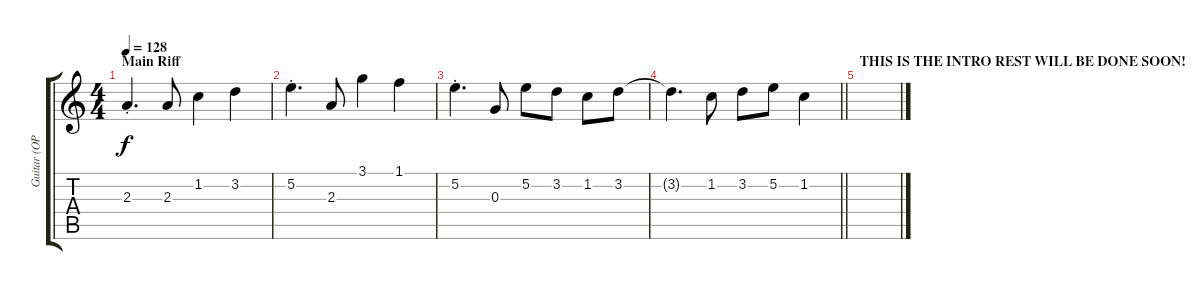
\track ("Guitar (OPTIONAL)" "Guitar (OP") {mute instrument distortionguitar}
\staff {score tabs}
\tuning (E4 B3 G3 D3 A2 E2) {hide}
\ts (4 4)
\section ("" "Main Riff")
\tempo 128
\clef g2
\ks c
2.3{st}.4{d dy f} 2.3.8 1.2.4 3.2.4 |
5.2{st}.4{d} 2.3.8 3.1.4 1.1.4 |
5.2{st}.4{d} 0.3.8 5.2.8 3.2.8 1.2.8 3.2.8 |
\barLineRight lightlight
3.2{t}.4{d} 1.2.8 3.2.8 5.2.8 1.2.4 |
\section ("" "THIS IS THE INTRO REST WILL BE DONE SOON!")
